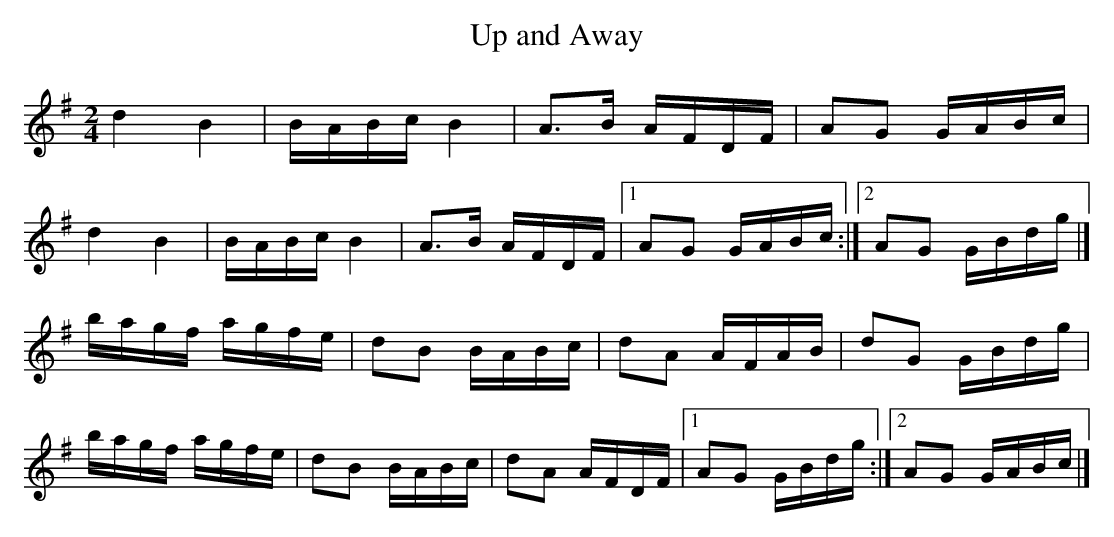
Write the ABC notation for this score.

X:1
T:Up and Away
M:2/4
L:1/8
K:G Major
d2 B2|B/A/B/c/ B2|A3/B/ A/F/D/F/|AG G/A/B/c/|!
d2 B2|B/A/B/c/ B2|A3/B/ A/F/D/F/|[1 AG G/A/B/c/:|[2 AG G/B/d/g/|]!
b/a/g/f/ a/g/f/e/|dB B/A/B/c/|dA A/F/A/B/|dG G/B/d/g/|!
b/a/g/f/ a/g/f/e/|dB B/A/B/c/|dA A/F/D/F/|[1 AG G/B/d/g/:|[2 AG G/A/B/c/|]!
